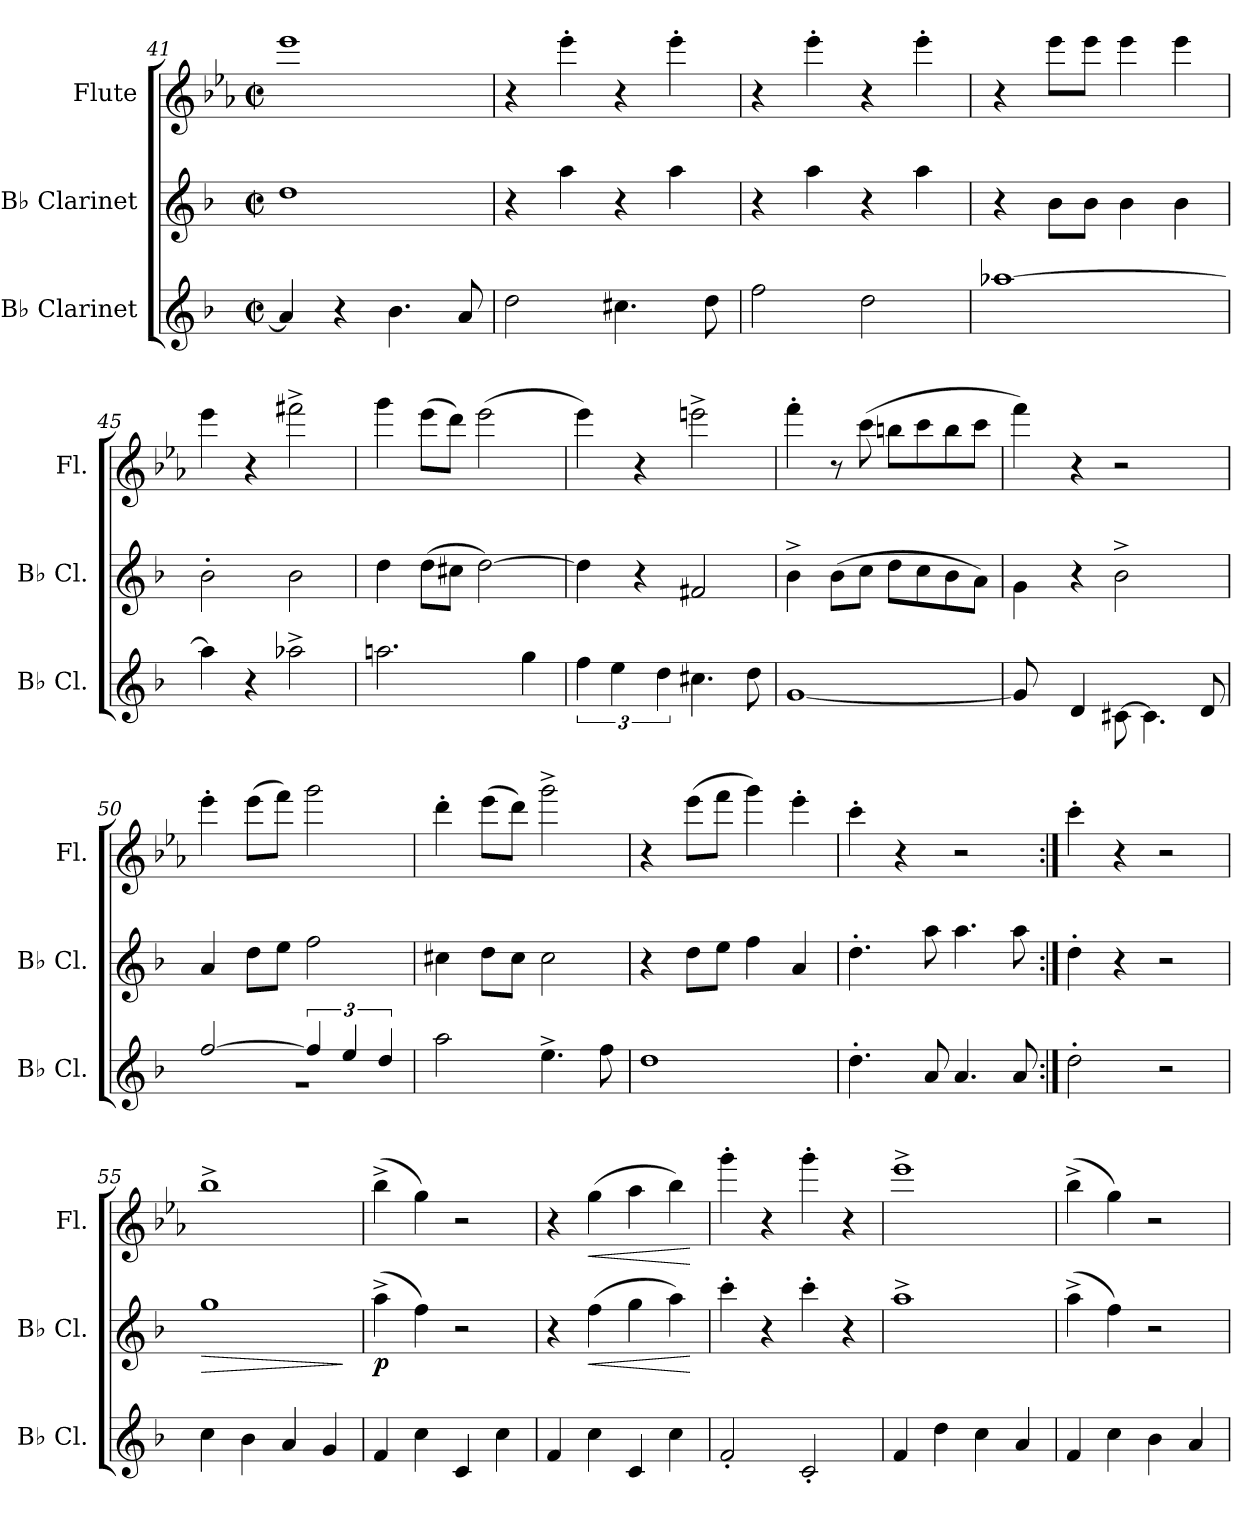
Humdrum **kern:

**kern	**kern	**dynam	**kern	**dynam
*part3	*part2	*part2	*part1	*part1
*staff3	*staff2	*staff2	*staff1	*staff1
*I"B♭ Clarinet	*I"B♭ Clarinet	*	*I"Flute	*
*I'B♭ Cl.	*I'B♭ Cl.	*	*I'Fl.	*
*clefG2	*clefG2	*	*clefG2	*
*ITrd1c2	*ITrd1c2	*	*	*
*k[b-e-a-]	*k[b-e-a-]	*	*k[b-e-a-]	*
*M2/2	*M2/2	*	*M2/2	*
*met(c|)	*met(c|)	*	*met(c|)	*
=41	=41	=41	=41	=41
4g/]	1cc	.	1eee-	.
4r	.	.	.	.
4.a-\	.	.	.	.
8g/	.	.	.	.
=42	=42	=42	=42	=42
2cc\	4r	.	4r	.
.	4gg\	.	4eee-'\	.
4.bn\	4r	.	4r	.
.	4gg\	.	4eee-'\	.
8cc\	.	.	.	.
=43	=43	=43	=43	=43
2ee-\	4r	.	4r	.
.	4gg\	.	4eee-'\	.
2cc\	4r	.	4r	.
.	4gg\	.	4eee-'\	.
=44	=44	=44	=44	=44
[1gg-X	4r	.	4r	.
.	8a-\L	.	8eee-\L	.
.	8a-\J	.	8eee-\J	.
.	4a-\	.	4eee-\	.
.	4a-\	.	4eee-\	.
!!LO:LB:g=z
=45	=45	=45	=45	=45
4gg-\]	2a-'\	.	4eee-\	.
4r	.	.	4r	.
2gg-X^\	2a-\	.	2fff#X^\	.
=46	=46	=46	=46	=46
2.ggn\	4cc\	.	4ggg\	.
.	(>8cc\L	.	(>8eee-\L	.
.	8bn\J	.	8ddd\J)	.
.	[2cc\)	.	(>2eee-\	.
4ff\	.	.	.	.
=47	=47	=47	=47	=47
6ee-\	4cc\]	.	4eee-\)	.
6dd\	.	.	.	.
.	4r	.	4r	.
6cc\	.	.	.	.
4.bn\	2en/	.	2eeen^\	.
8cc\	.	.	.	.
=48	=48	=48	=48	=48
[1f	4a-^\	.	4fff'\	.
.	(>8a-\L	.	8r	.
.	8b-\J	.	(>8ccc\	.
.	8cc\L	.	8bbn\L	.
.	8b-\	.	8ccc\	.
.	8a-\	.	8bb\	.
.	8g\J)	.	8ccc\J	.
=49	=49	=49	=49	=49
*^	*	*	*	*
8f/]	2ryy	4f\	.	4fff\)	.
8ryy	.	.	.	.	.
4c/	.	4r	.	4r	.
4ryy	[8Bn\	2a-^\	.	2r	.
.	4.B\]	.	.	.	.
8ryy	.	.	.	.	.
8c/	.	.	.	.	.
!!LO:PB:g=z
=50	=50	=50	=50	=50	=50
[2ee-/	1r	4g/	.	4eee-'\	.
.	.	8cc\L	.	(>8eee-\L	.
.	.	8dd\J	.	8fff\J)	.
6ee-/]	.	2ee-\	.	2ggg\	.
6dd/	.	.	.	.	.
6cc/	.	.	.	.	.
*v	*v	*	*	*	*
=51	=51	=51	=51	=51
2gg\	4bn\	.	4ddd'\	.
.	8cc\L	.	(>8eee-\L	.
.	8b\J	.	8ddd\J)	.
4.dd^\	2b\	.	2ggg^\	.
8ee-\	.	.	.	.
=52	=52	=52	=52	=52
1cc	4r	.	4r	.
.	8cc\L	.	(>8eee-\L	.
.	8dd\J	.	8fff\J	.
.	4ee-\	.	4ggg\)	.
.	4g/	.	4eee-'\	.
=53	=53	=53	=53	=53
4.cc'\	4.cc'\	.	4ccc'\	.
.	.	.	4r	.
8g/	8gg\	.	.	.
4.g/	4.gg\	.	2r	.
8g/	8gg\	.	.	.
=54:|!	=54:|!	=54:|!	=54:|!	=54:|!
2cc'\	4cc'\	.	4ccc'\	.
.	4r	.	4r	.
2r	2r	.	2r	.
=55	=55	=55	=55	=55
!	!	!LO:HP:b	!	!
4b-\	1ff	>	1bb-^	.
4a-\	.	.	.	.
4g/	.	.	.	.
4f/	.	.	.	.
.	.	]	.	.
!!LO:LB:g=z
=56	=56	=56	=56	=56
!	!	!LO:DY:b	!	!
4e-/	(>4gg^\	p	(>4bb-^\	.
4b-\	4ee-\)	.	4gg\)	.
4B-/	2r	.	2r	.
4b-\	.	.	.	.
=57	=57	=57	=57	=57
4e-/	4r	.	4r	.
!	!	!LO:HP:b	!	!LO:HP:b
4b-\	(>4ee-\	<	(>4gg\	<
4B-/	4ff\	.	4aa-\	.
4b-\	4gg\)	.	4bb-\)	.
.	.	[	.	[
=58	=58	=58	=58	=58
2e-'/	4bb-'\	.	4ggg'\	.
.	4r	.	4r	.
2B-'/	4bb-'\	.	4ggg'\	.
.	4r	.	4r	.
=59	=59	=59	=59	=59
4e-/	1gg^	.	1eee-^	.
4cc\	.	.	.	.
4b-\	.	.	.	.
4g/	.	.	.	.
=60	=60	=60	=60	=60
4e-/	(>4gg^\	.	(>4bb-^\	.
4b-\	4ee-\)	.	4gg\)	.
4a-\	2r	.	2r	.
4g/	.	.	.	.
=	=	=	=	=
*-	*-	*-	*-	*-
